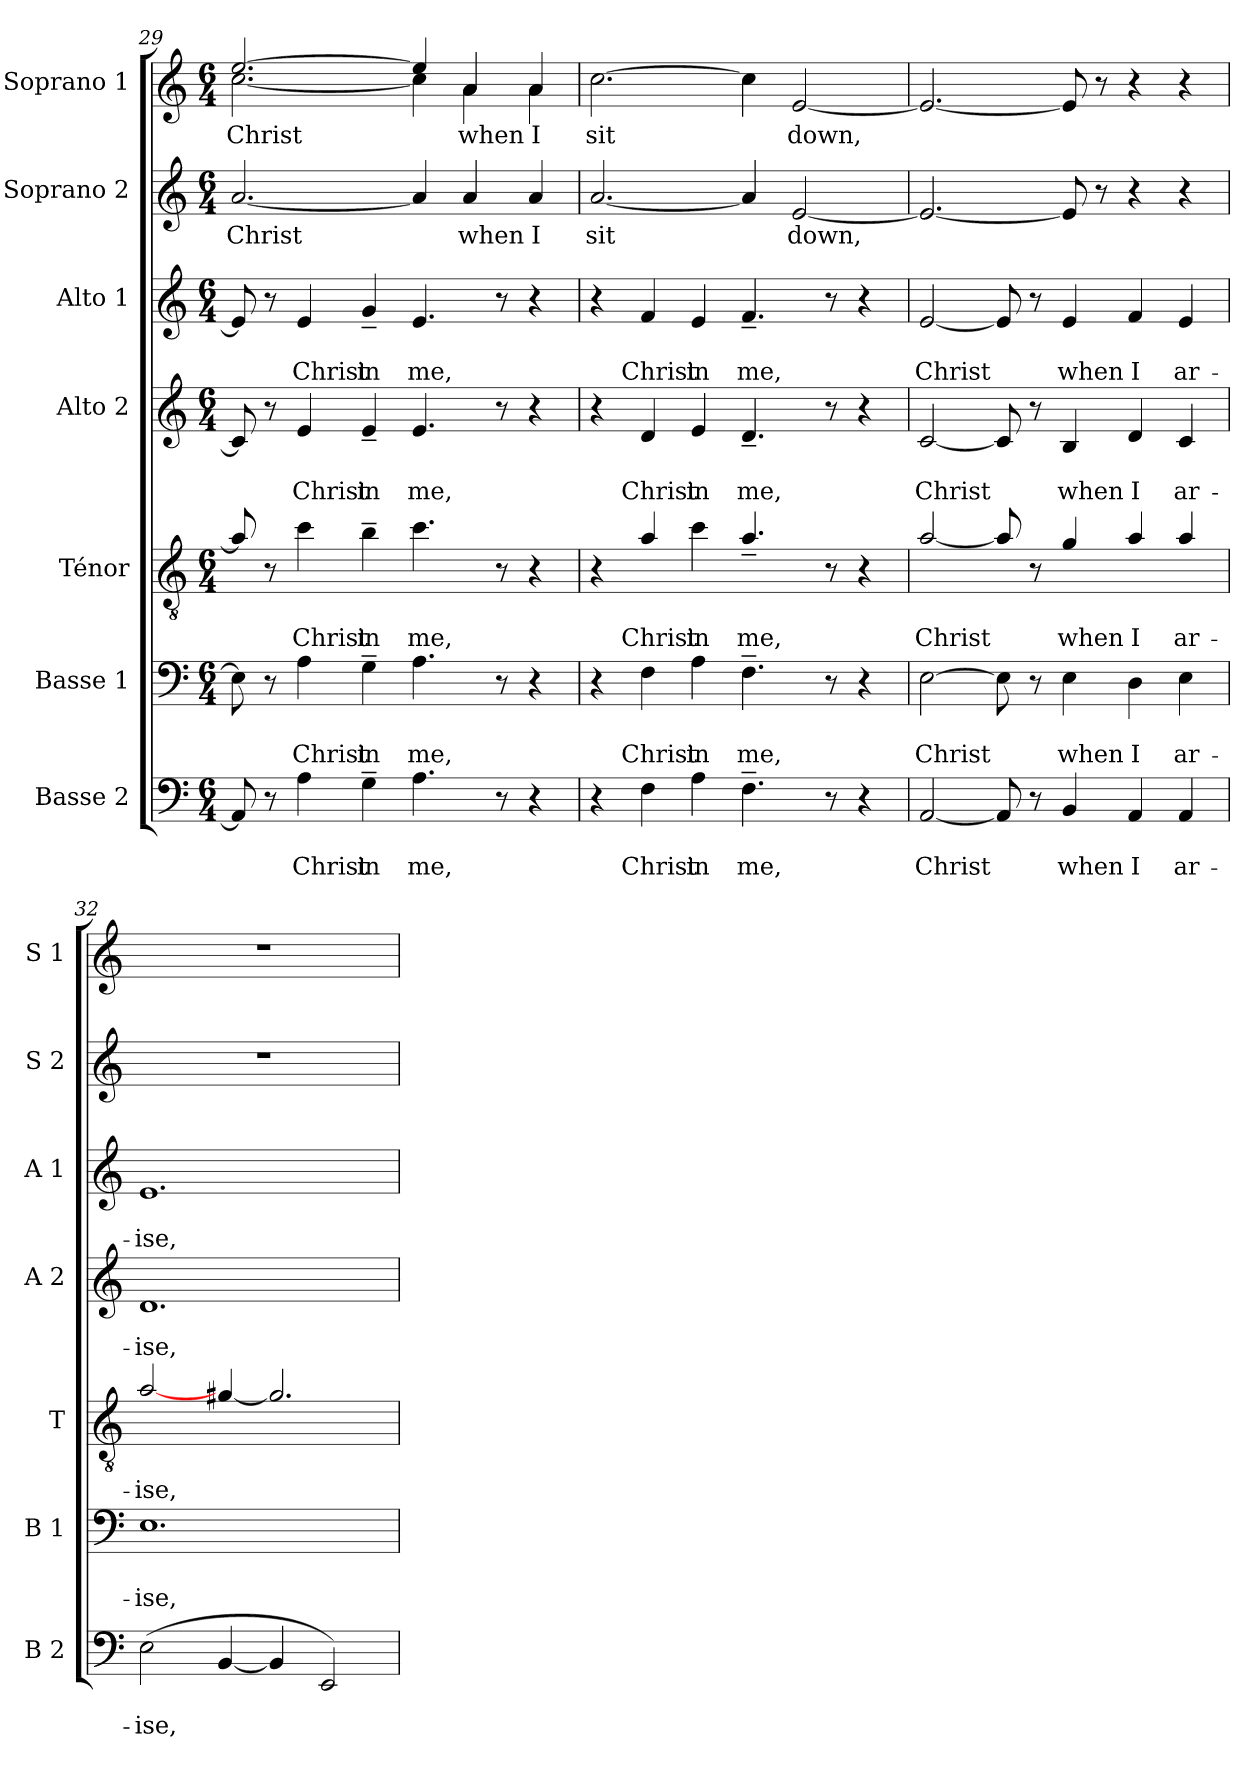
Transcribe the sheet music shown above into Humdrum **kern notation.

**kern	**text	**text	**kern	**text	**text	**kern	**text	**text	**kern	**text	**text	**kern	**text	**text	**kern	**text	**kern	**text
*part7	*part7	*part7	*part6	*part6	*part6	*part5	*part5	*part5	*part4	*part4	*part4	*part3	*part3	*part3	*part2	*part2	*part1	*part1
*staff7	*staff7	*staff7	*staff6	*staff6	*staff6	*staff5	*staff5	*staff5	*staff4	*staff4	*staff4	*staff3	*staff3	*staff3	*staff2	*staff2	*staff1	*staff1
*I"Basse 2	*	*	*I"Basse 1	*	*	*I"Ténor	*	*	*I"Alto 2	*	*	*I"Alto 1	*	*	*I"Soprano 2	*	*I"Soprano 1	*
*I'B 2	*	*	*I'B 1	*	*	*I'T	*	*	*I'A 2	*	*	*I'A 1	*	*	*I'S 2	*	*I'S 1	*
*clefF4	*	*	*clefF4	*	*	*clefGv2	*	*	*clefG2	*	*	*clefG2	*	*	*clefG2	*	*clefG2	*
*	*	*	*	*	*	*ITrd7c12	*	*	*	*	*	*	*	*	*	*	*	*
*k[]	*	*	*k[]	*	*	*k[]	*	*	*k[]	*	*	*k[]	*	*	*k[]	*	*k[]	*
*C:	*	*	*C:	*	*	*C:	*	*	*C:	*	*	*C:	*	*	*C:	*	*C:	*
*M6/4	*	*	*M6/4	*	*	*M6/4	*	*	*M6/4	*	*	*M6/4	*	*	*M6/4	*	*M6/4	*
=29	=29	=29	=29	=29	=29	=29	=29	=29	=29	=29	=29	=29	=29	=29	=29	=29	=29	=29
!	!	!	!	!	!	!	!	!	!	!	!	!	!	!	!	!LO:LY:b	!	!
!	!	!	!	!	!	!	!	!	!	!	!	!	!	!	!	!	!	!LO:LY:b
*	*	*	*	*	*	*	*	*	*	*	*	*	*	*	*	*	*^	*
8AA/]	.	.	8E\]	.	.	8A/]	.	.	8c/]	.	.	8e/]	.	.	[<2.a/	Christ	[>2.ee/	[<2.cc\	Christ
8r	.	.	8r	.	.	8r	.	.	8r	.	.	8r	.	.	.	.	.	.	.
!	!	!LO:LY:b	!	!	!	!	!	!	!	!	!	!	!	!	!	!	!	!	!
!	!	!	!	!	!LO:LY:b	!	!	!	!	!	!	!	!	!	!	!	!	!	!
!	!	!	!	!	!	!	!	!LO:LY:b	!	!	!	!	!	!	!	!	!	!	!
!	!	!	!	!	!	!	!	!	!	!	!LO:LY:b	!	!	!	!	!	!	!	!
!	!	!	!	!	!	!	!	!	!	!	!	!	!	!LO:LY:b	!	!	!	!	!
4A\	.	Christ	4A\	.	Christ	4c\	.	Christ	4e/	.	Christ	4e/	.	Christ	.	.	.	.	.
!	!	!LO:LY:b	!	!	!	!	!	!	!	!	!	!	!	!	!	!	!	!	!
!	!	!	!	!	!LO:LY:b	!	!	!	!	!	!	!	!	!	!	!	!	!	!
!	!	!	!	!	!	!	!	!LO:LY:b	!	!	!	!	!	!	!	!	!	!	!
!	!	!	!	!	!	!	!	!	!	!	!LO:LY:b	!	!	!	!	!	!	!	!
!	!	!	!	!	!	!	!	!	!	!	!	!	!	!LO:LY:b	!	!	!	!	!
4G~>\	.	in	4G~>\	.	in	4B~>\	.	in	4e~</	.	in	4g~</	.	in	.	.	.	.	.
!	!	!LO:LY:b	!	!	!	!	!	!	!	!	!	!	!	!	!	!	!	!	!
!	!	!	!	!	!LO:LY:b	!	!	!	!	!	!	!	!	!	!	!	!	!	!
!	!	!	!	!	!	!	!	!LO:LY:b	!	!	!	!	!	!	!	!	!	!	!
!	!	!	!	!	!	!	!	!	!	!	!LO:LY:b	!	!	!	!	!	!	!	!
!	!	!	!	!	!	!	!	!	!	!	!	!	!	!LO:LY:b	!	!	!	!	!
4.A\	.	me,	4.A\	.	me,	4.c\	.	me,	4.e/	.	me,	4.e/	.	me,	4a/]	.	4ee/]	4cc\]	.
!	!	!	!	!	!	!	!	!	!	!	!	!	!	!	!	!LO:LY:b	!	!	!
!	!	!	!	!	!	!	!	!	!	!	!	!	!	!	!	!	!	!	!LO:LY:b
.	.	.	.	.	.	.	.	.	.	.	.	.	.	.	4a/	when	4a/	4a\	when
8r	.	.	8r	.	.	8r	.	.	8r	.	.	8r	.	.	.	.	.	.	.
!	!	!	!	!	!	!	!	!	!	!	!	!	!	!	!	!LO:LY:b	!	!	!
!	!	!	!	!	!	!	!	!	!	!	!	!	!	!	!	!	!	!	!LO:LY:b
4r	.	.	4r	.	.	4r	.	.	4r	.	.	4r	.	.	4a/	I	4a/	4a\	I
*	*	*	*	*	*	*	*	*	*	*	*	*	*	*	*	*	*v	*v	*
=30	=30	=30	=30	=30	=30	=30	=30	=30	=30	=30	=30	=30	=30	=30	=30	=30	=30	=30
*	*	*	*	*	*	*	*	*	*	*	*	*	*	*	*	*	*^	*
!	!	!	!	!	!	!	!	!	!	!	!	!	!	!	!	!LO:LY:b	!	!	!
*	*	*	*	*	*	*	*	*	*	*	*	*	*	*	*	*	*v	*v	*
*	*	*	*	*	*	*	*	*	*	*	*	*	*	*	*	*	*^	*
!	!	!	!	!	!	!	!	!	!	!	!	!	!	!	!	!	!	!	!LO:LY:b
*	*	*	*	*	*	*	*	*	*	*	*	*	*	*	*	*	*v	*v	*
4r	.	.	4r	.	.	4r	.	.	4r	.	.	4r	.	.	[<2.a/	sit	[>2.cc\	sit
!	!	!LO:LY:b	!	!	!	!	!	!	!	!	!	!	!	!	!	!	!	!
!	!	!	!	!	!LO:LY:b	!	!	!	!	!	!	!	!	!	!	!	!	!
!	!	!	!	!	!	!	!	!LO:LY:b	!	!	!	!	!	!	!	!	!	!
!	!	!	!	!	!	!	!	!	!	!	!LO:LY:b	!	!	!	!	!	!	!
!	!	!	!	!	!	!	!	!	!	!	!	!	!	!LO:LY:b	!	!	!	!
4F\	.	Christ	4F\	.	Christ	4A/	.	Christ	4d/	.	Christ	4f/	.	Christ	.	.	.	.
!	!	!LO:LY:b	!	!	!	!	!	!	!	!	!	!	!	!	!	!	!	!
!	!	!	!	!	!LO:LY:b	!	!	!	!	!	!	!	!	!	!	!	!	!
!	!	!	!	!	!	!	!	!LO:LY:b	!	!	!	!	!	!	!	!	!	!
!	!	!	!	!	!	!	!	!	!	!	!LO:LY:b	!	!	!	!	!	!	!
!	!	!	!	!	!	!	!	!	!	!	!	!	!	!LO:LY:b	!	!	!	!
4A\	.	in	4A\	.	in	4c\	.	in	4e/	.	in	4e/	.	in	.	.	.	.
!	!	!LO:LY:b	!	!	!	!	!	!	!	!	!	!	!	!	!	!	!	!
!	!	!	!	!	!LO:LY:b	!	!	!	!	!	!	!	!	!	!	!	!	!
!	!	!	!	!	!	!	!	!LO:LY:b	!	!	!	!	!	!	!	!	!	!
!	!	!	!	!	!	!	!	!	!	!	!LO:LY:b	!	!	!	!	!	!	!
!	!	!	!	!	!	!	!	!	!	!	!	!	!	!LO:LY:b	!	!	!	!
4.F~>\	.	me,	4.F~>\	.	me,	4.A~</	.	me,	4.d~</	.	me,	4.f~</	.	me,	4a/]	.	4cc\]	.
!	!	!	!	!	!	!	!	!	!	!	!	!	!	!	!	!LO:LY:b	!	!
!	!	!	!	!	!	!	!	!	!	!	!	!	!	!	!	!	!	!LO:LY:b
.	.	.	.	.	.	.	.	.	.	.	.	.	.	.	[<2e/	down,	[<2e/	down,
8r	.	.	8r	.	.	8r	.	.	8r	.	.	8r	.	.	.	.	.	.
4r	.	.	4r	.	.	4r	.	.	4r	.	.	4r	.	.	.	.	.	.
!!LO:LB:g=z
=31	=31	=31	=31	=31	=31	=31	=31	=31	=31	=31	=31	=31	=31	=31	=31	=31	=31	=31
!	!	!LO:LY:b	!	!	!	!	!	!	!	!	!	!	!	!	!	!	!	!
!	!	!	!	!	!LO:LY:b	!	!	!	!	!	!	!	!	!	!	!	!	!
!	!	!	!	!	!	!	!	!LO:LY:b	!	!	!	!	!	!	!	!	!	!
!	!	!	!	!	!	!	!	!	!	!	!LO:LY:b	!	!	!	!	!	!	!
!	!	!	!	!	!	!	!	!	!	!	!	!	!	!LO:LY:b	!	!	!	!
[<2AA/	.	Christ	[>2E\	.	Christ	[<2A/	.	Christ	[<2c/	.	Christ	[<2e/	.	Christ	2.e/_<	.	2.e/_<	.
8AA/]	.	.	8E\]	.	.	8A/]	.	.	8c/]	.	.	8e/]	.	.	.	.	.	.
8r	.	.	8r	.	.	8r	.	.	8r	.	.	8r	.	.	.	.	.	.
!	!	!LO:LY:b	!	!	!	!	!	!	!	!	!	!	!	!	!	!	!	!
!	!	!	!	!	!LO:LY:b	!	!	!	!	!	!	!	!	!	!	!	!	!
!	!	!	!	!	!	!	!	!LO:LY:b	!	!	!	!	!	!	!	!	!	!
!	!	!	!	!	!	!	!	!	!	!	!LO:LY:b	!	!	!	!	!	!	!
!	!	!	!	!	!	!	!	!	!	!	!	!	!	!LO:LY:b	!	!	!	!
4BB/	.	when	4E\	.	when	4G/	.	when	4B/	.	when	4e/	.	when	8e/]	.	8e/]	.
.	.	.	.	.	.	.	.	.	.	.	.	.	.	.	8r	.	8r	.
!	!	!LO:LY:b	!	!	!	!	!	!	!	!	!	!	!	!	!	!	!	!
!	!	!	!	!	!LO:LY:b	!	!	!	!	!	!	!	!	!	!	!	!	!
!	!	!	!	!	!	!	!	!LO:LY:b	!	!	!	!	!	!	!	!	!	!
!	!	!	!	!	!	!	!	!	!	!	!LO:LY:b	!	!	!	!	!	!	!
!	!	!	!	!	!	!	!	!	!	!	!	!	!	!LO:LY:b	!	!	!	!
4AA/	.	I	4D\	.	I	4A/	.	I	4d/	.	I	4f/	.	I	4r	.	4r	.
!	!	!LO:LY:b	!	!	!	!	!	!	!	!	!	!	!	!	!	!	!	!
!	!	!	!	!	!LO:LY:b	!	!	!	!	!	!	!	!	!	!	!	!	!
!	!	!	!	!	!	!	!	!LO:LY:b	!	!	!	!	!	!	!	!	!	!
!	!	!	!	!	!	!	!	!	!	!	!LO:LY:b	!	!	!	!	!	!	!
!	!	!	!	!	!	!	!	!	!	!	!	!	!	!LO:LY:b	!	!	!	!
4AA/	.	ar-	4E\	.	ar-	4A/	.	ar-	4c/	.	ar-	4e/	.	ar-	4r	.	4r	.
=32	=32	=32	=32	=32	=32	=32	=32	=32	=32	=32	=32	=32	=32	=32	=32	=32	=32	=32
!	!	!LO:LY:b	!	!	!	!	!	!	!	!	!	!	!	!	!	!	!	!
!	!	!	!	!	!LO:LY:b	!	!	!	!	!	!	!	!	!	!	!	!	!
!	!	!	!	!	!	!	!	!LO:LY:b	!	!	!	!	!	!	!	!	!	!
!	!	!	!	!	!	!	!	!	!	!	!LO:LY:b	!	!	!	!	!	!	!
!	!	!	!	!	!	!	!	!	!	!	!	!	!	!LO:LY:b	!	!	!	!
(2E\	.	-ise,	1.E	.	-ise,	[<2A/	.	-ise,	1.d	.	-ise,	1.e	.	-ise,	1.r	.	1.r	.
[<4BB/	.	.	.	.	.	[<4G#X/	.	.	.	.	.	.	.	.	.	.	.	.
4BB/]	.	.	.	.	.	2.G#/]	.	.	.	.	.	.	.	.	.	.	.	.
2EE/)	.	.	.	.	.	.	.	.	.	.	.	.	.	.	.	.	.	.
=	=	=	=	=	=	=	=	=	=	=	=	=	=	=	=	=	=	=
*-	*-	*-	*-	*-	*-	*-	*-	*-	*-	*-	*-	*-	*-	*-	*-	*-	*-	*-
